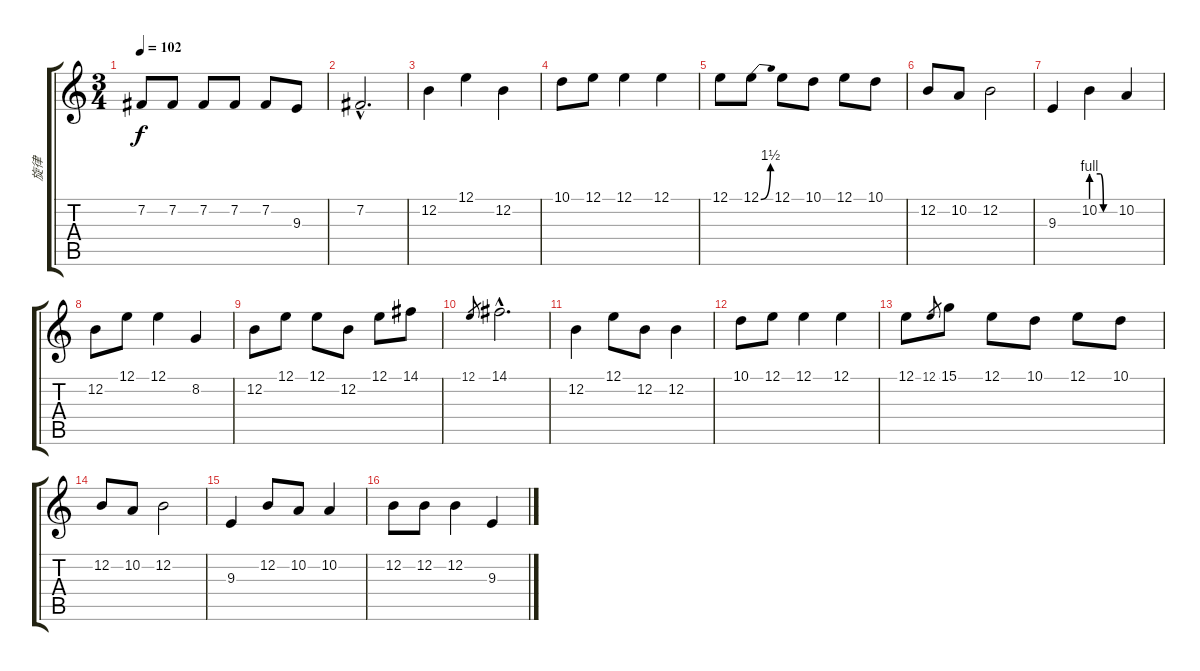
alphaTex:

\track ("旋律" "旋律") {instrument flute}
\staff {score tabs}
\tuning (E4 B3 G3 D3 A2 E2) {hide}
\ts (3 4)
\tempo 102
\clef g2
\ks c
7.2.8{dy f} 7.2.8 7.2.8 7.2.8 7.2.8 9.3.8 |
7.2{hac}.2{d} |
12.2.4 12.1.4 12.2.4 |
10.1.8 12.1.8 12.1.4 12.1.4 |
12.1.8 12.1{be (bend 0 0 60 6)}.8 12.1.8 10.1.8 12.1.8 10.1.8 |
12.2.8 10.2.8 12.2.2 |
9.3.4 10.2{be (custom 0 4 23 4 31 0 60 0)}.4 10.2.4 |
12.2.8 12.1.8 12.1.4 8.2.4 |
12.2.8 12.1.8 12.1.8 12.2.8 12.1.8 14.1.8 |
12.1.8{gr} 14.1{hac}.2{d} |
12.2.4 12.1.8 12.2.8 12.2.4 |
10.1.8 12.1.8 12.1.4 12.1.4 |
12.1.8 12.1.8{gr} 15.1.8 12.1.8 10.1.8 12.1.8 10.1.8 |
12.2.8 10.2.8 12.2.2 |
9.3.4 12.2.8 10.2.8 10.2.4 |
12.2.8 12.2.8 12.2.4 9.3.4
